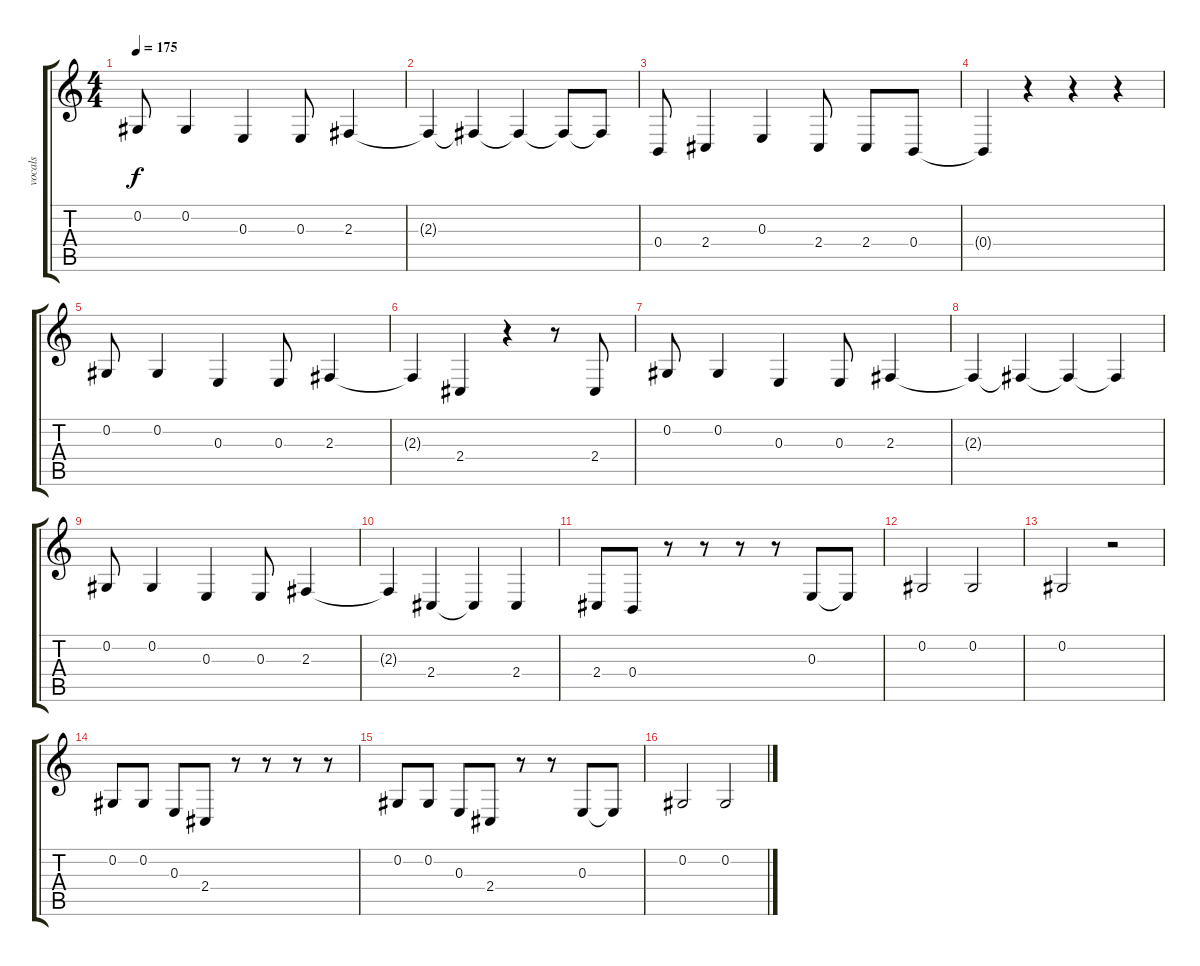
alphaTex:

\track ("vocals" "vocals") {instrument lead2sawtooth}
\staff {score tabs}
\tuning (Db4 Ab3 E3 B2 Gb2 B1) {hide}
\ts (4 4)
\tempo 175
\clef g2
\ks c
0.2.8{dy f} 0.2.4 0.3.4 0.3.8 2.3.4 |
2.3{t}.4 2.3{t}.4 2.3{t}.4 2.3{t}.8 2.3{t}.8 |
0.4.8 2.4.4 0.3.4 2.4.8 2.4.8 0.4.8 |
0.4{t}.4 r.4 r.4 r.4 |
0.2.8 0.2.4 0.3.4 0.3.8 2.3.4 |
2.3{t}.4 2.4.4 r.4 r.8 2.4.8 |
0.2.8 0.2.4 0.3.4 0.3.8 2.3.4 |
2.3{t}.4 2.3{t}.4 2.3{t}.4 2.3{t}.4 |
0.2.8 0.2.4 0.3.4 0.3.8 2.3.4 |
2.3{t}.4 2.4.4 2.4{t}.4 2.4.4 |
2.4.8 0.4.8 r.8 r.8 r.8 r.8 0.3.8 0.3{t}.8 |
0.2.2 0.2.2 |
0.2.2 r.2 |
0.2.8 0.2.8 0.3.8 2.4.8 r.8 r.8 r.8 r.8 |
0.2.8 0.2.8 0.3.8 2.4.8 r.8 r.8 0.3.8 0.3{t}.8 |
0.2.2 0.2.2
